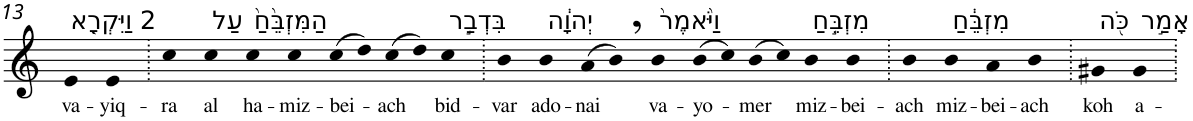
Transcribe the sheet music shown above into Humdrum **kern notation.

**kern	**text
*part1	*part1
*staff1	*staff1
*I"Piano	*
*I'Pno	*
!!LO:PB:g=z
*clefG2	*
*k[]	*
=13	=13
!LO:TX:a:t=2 וַיִּקְרָ֤א	!
!	!LO:LY:b
4e	va-
!	!LO:LY:b
4e	-yiq-
=14.	=14.
!	!LO:LY:b
4cc	-ra
!LO:TX:a:t=עַל	!
!	!LO:LY:b
4cc	al
!LO:TX:a:t=הַמִּזְבֵּ֙חַ֙	!
!	!LO:LY:b
4cc	ha-
!	!LO:LY:b
4cc	-miz-
!	!LO:LY:b
(>8cc	-bei-
8dd)	.
!	!LO:LY:b
(>8cc	-ach
8dd)	.
!LO:TX:a:t=בִּדְבַ֣ר	!
!	!LO:LY:b
4cc	bid-
=15.	=15.
!	!LO:LY:b
4b	-var
!LO:TX:a:t=יְהוָ֔ה	!
!	!LO:LY:b
4b	ado-
!	!LO:LY:b
(>8a	-nai
8b,)	.
!LO:TX:a:t=וַיֹּ֙אמֶר֙	!
!	!LO:LY:b
4b	va-
!	!LO:LY:b
(>8b	-yo-
8cc)	.
!	!LO:LY:b
(>8b	-mer
8cc)	.
!LO:TX:a:t=מִזְבֵּ֣חַ	!
!	!LO:LY:b
4b	miz-
!	!LO:LY:b
4b	-bei-
=16.	=16.
!	!LO:LY:b
4b	-ach
!LO:TX:a:t=מִזְבֵּ֔חַ	!
!	!LO:LY:b
4b	miz-
!	!LO:LY:b
4a	-bei-
!	!LO:LY:b
4b	-ach
=17.	=17.
!LO:TX:a:t=כֹּ֖ה	!
!	!LO:LY:b
4g#X	koh
!LO:TX:a:t=אָמַ֣ר	!
!	!LO:LY:b
4g#	a-
=.	=.
*-	*-
